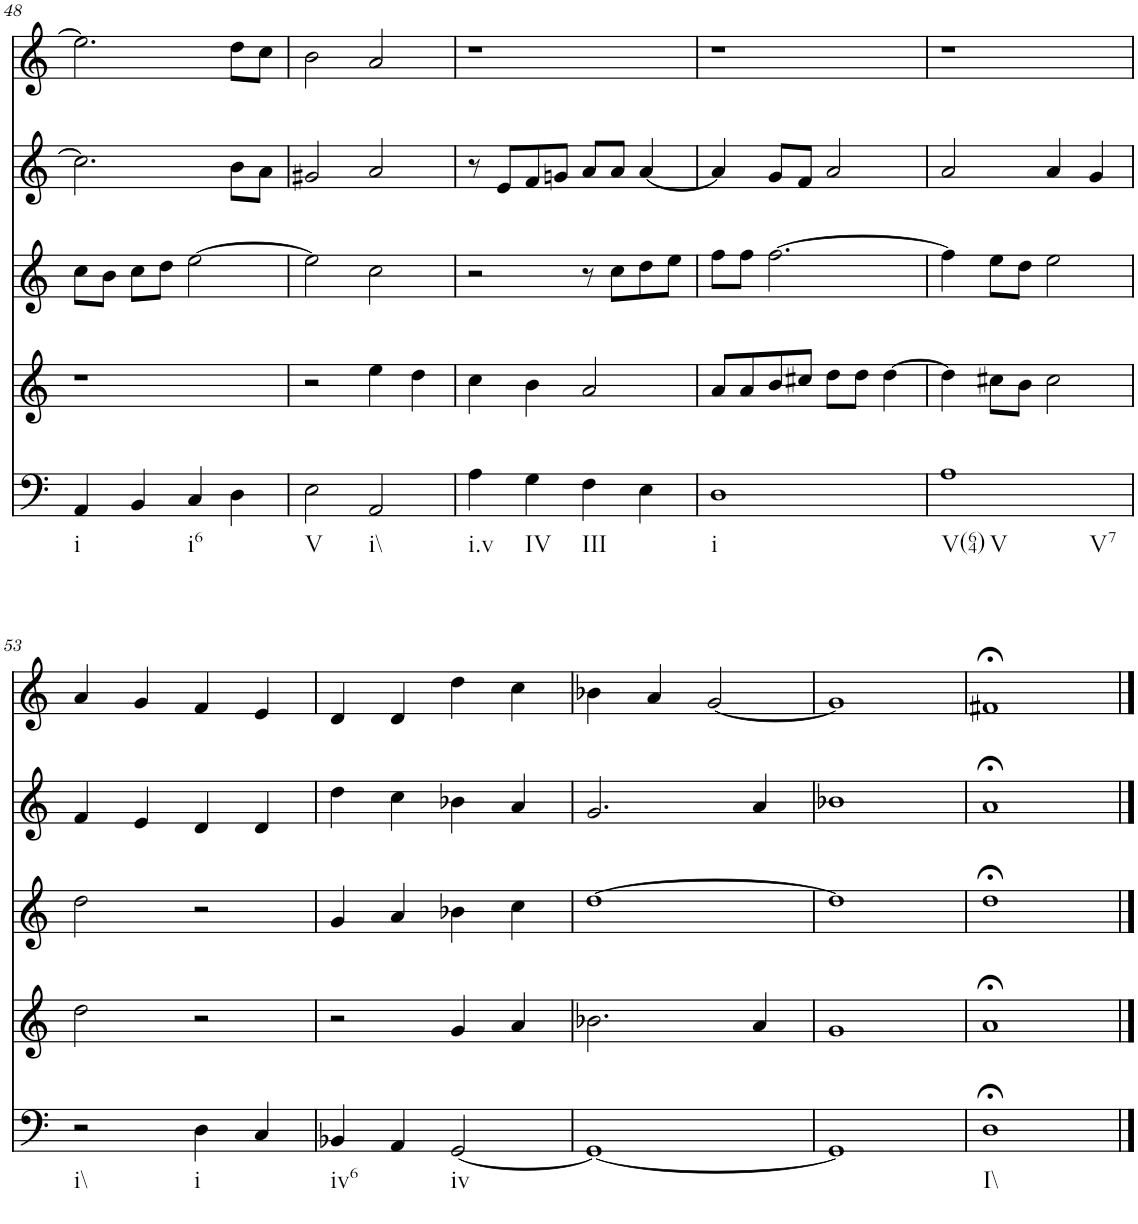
**kern	**kern	**kern	**kern	**kern
*part5	*part4	*part3	*part2	*part1
*staff5	*staff4	*staff3	*staff2	*staff1
*I"vox	*I"vox	*I"vox	*I"vox	*I"vox
!!LO:PB:g=z
*clefF4	*clefG2	*clefG2	*clefG2	*clefG2
*k[]	*k[]	*k[]	*k[]	*k[]
*M4/4	*M4/4	*M4/4	*M4/4	*M4/4
=48	=48	=48	=48	=48
!LO:TX:b:t=i	!	!	!	!
4AA/	1r	8cc\L	2.cc\]	2.ee\]
.	.	8b\J	.	.
4BB/	.	8cc\L	.	.
.	.	8dd\J	.	.
!LO:TX:b:t=i6	!	!	!	!
4C/	.	[2ee\	.	.
4D\	.	.	8b\L	8dd\L
.	.	.	8a\J	8cc\J
=49	=49	=49	=49	=49
!LO:TX:b:t=V	!	!	!	!
2E\	2r	2ee\]	2g#X/	2b\
!LO:TX:b:t=i\\	!	!	!	!
2AA/	4ee\	2cc\	2a/	2a/
.	4dd\	.	.	.
=50	=50	=50	=50	=50
!LO:TX:b:t=i.v	!	!	!	!
4A\	4cc\	2r	8r	1r
.	.	.	8e/L	.
!LO:TX:b:t=IV	!	!	!	!
4G\	4b\	.	8f/	.
.	.	.	8gn/J	.
!LO:TX:b:t=III	!	!	!	!
4F\	2a/	8r	8a/L	.
.	.	8cc\L	8a/J	.
4E\	.	8dd\	[4a/	.
.	.	8ee\J	.	.
=51	=51	=51	=51	=51
!LO:TX:b:t=i	!	!	!	!
1D	8a/L	8ff\L	4a/]	1r
.	8a/	8ff\J	.	.
.	8b/	[2.ff\	8g/L	.
.	8cc#X/J	.	8f/J	.
.	8dd\L	.	2a/	.
.	8dd\J	.	.	.
.	[4dd\	.	.	.
=52	=52	=52	=52	=52
!LO:TX:b:t=V(64)	!	!	!	!
!LO:TX:b:t=V	!	!	!	!
!LO:TX:b:t=V7	!	!	!	!
1A	4dd\]	4ff\]	2a/	1r
.	8cc#X\L	8ee\L	.	.
.	8b\J	8dd\J	.	.
.	2cc#\	2ee\	4a/	.
.	.	.	4g/	.
!!LO:LB:g=z
=53	=53	=53	=53	=53
!LO:TX:b:t=i\\	!	!	!	!
2r	2dd\	2dd\	4f/	4a/
.	.	.	4e/	4g/
!LO:TX:b:t=i	!	!	!	!
4D\	2r	2r	4d/	4f/
4C/	.	.	4d/	4e/
=54	=54	=54	=54	=54
!LO:TX:b:t=iv6	!	!	!	!
4BB-X/	2r	4g/	4dd\	4d/
4AA/	.	4a/	4cc\	4d/
!LO:TX:b:t=iv	!	!	!	!
[2GG/	4g/	4b-X\	4b-X\	4dd\
.	4a/	4cc\	4a/	4cc\
=55	=55	=55	=55	=55
1GG_	2.b-X\	[1dd	2.g/	4b-X\
.	.	.	.	4a/
.	.	.	.	[2g/
.	4a/	.	4a/	.
=56	=56	=56	=56	=56
1GG]	1g	1dd]	1b-X	1g]
=57	=57	=57	=57	=57
!LO:TX:b:t=I\\	!	!	!	!
1D;<	1a;<	1dd;<	1a;<	1f#X;<
==	==	==	==	==
*-	*-	*-	*-	*-
